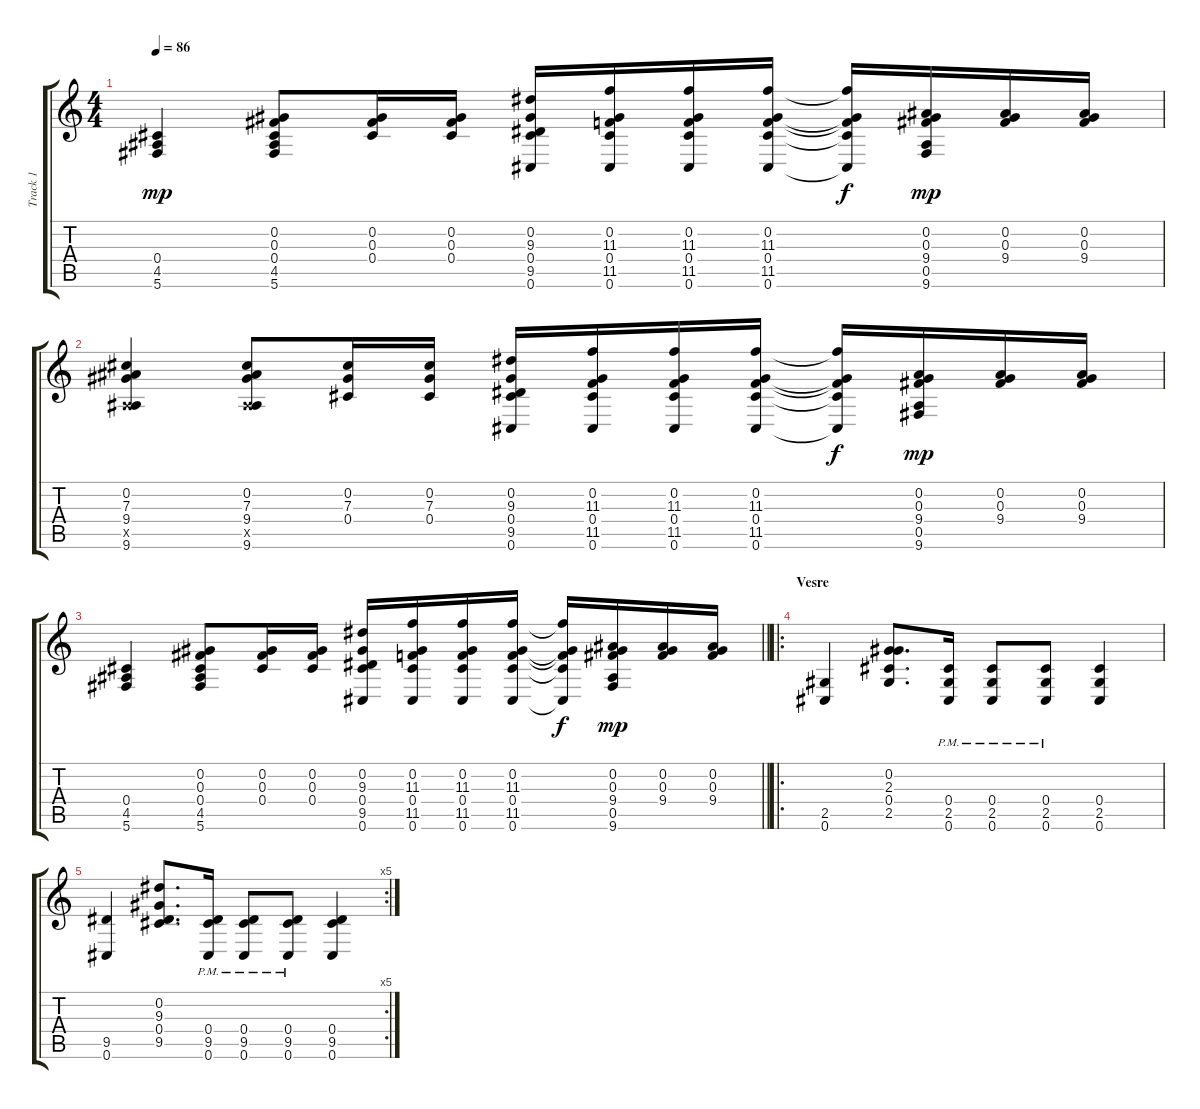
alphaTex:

\track ("Track 1" "Track 1") {instrument acousticguitarsteel}
\staff {score tabs}
\tuning (Db4 Ab3 Gb3 Db3 Gb2 Db2) {hide}
\ts (4 4)
\tempo 86
\clef g2
\ks c
(0.4 4.5 5.6).4{dy mp} (0.2 0.3 0.4 4.5 5.6).8 (0.2 0.3 0.4).16 (0.2 0.3 0.4).16 (0.2 9.3 0.4 9.5 0.6).16 (0.2 11.3 0.4 11.5 0.6).16 (0.2 11.3 0.4 11.5 0.6).16 (0.2 11.3 0.4 11.5 0.6).16 (0.2{t} 11.3{t} 0.4{t} 11.5{t} 0.6{t}).16{dy f} (0.2 0.3 9.4 0.5 9.6).16{dy mp} (0.2 0.3 9.4).16 (0.2 0.3 9.4).16 |
(0.2 7.3 9.4 4.5{x} 9.6).4 (0.2 7.3 9.4 4.5{x} 9.6).8 (0.2 7.3 0.4).16 (0.2 7.3 0.4).16 (0.2 9.3 0.4 9.5 0.6).16 (0.2 11.3 0.4 11.5 0.6).16 (0.2 11.3 0.4 11.5 0.6).16 (0.2 11.3 0.4 11.5 0.6).16 (0.2{t} 11.3{t} 0.4{t} 11.5{t} 0.6{t}).16{dy f} (0.2 0.3 9.4 0.5 9.6).16{dy mp} (0.2 0.3 9.4).16 (0.2 0.3 9.4).16 |
\barLineRight lightlight
(0.4 4.5 5.6).4 (0.2 0.3 0.4 4.5 5.6).8 (0.2 0.3 0.4).16 (0.2 0.3 0.4).16 (0.2 9.3 0.4 9.5 0.6).16 (0.2 11.3 0.4 11.5 0.6).16 (0.2 11.3 0.4 11.5 0.6).16 (0.2 11.3 0.4 11.5 0.6).16 (0.2{t} 11.3{t} 0.4{t} 11.5{t} 0.6{t}).16{dy f} (0.2 0.3 9.4 0.5 9.6).16{dy mp} (0.2 0.3 9.4).16 (0.2 0.3 9.4).16 |
\ro
\section ("" "Vesre")
(2.5 0.6).4 (0.2 2.3 0.4 2.5).8{d} (0.4{pm} 2.5{pm} 0.6{pm}).16 (0.4{pm} 2.5{pm} 0.6{pm}).8 (0.4{pm} 2.5{pm} 0.6{pm}).8 (0.4 2.5 0.6).4 |
\rc 5
(9.5 0.6).4 (0.2 9.3 0.4 9.5).8{d} (0.4{pm} 9.5{pm} 0.6{pm}).16 (0.4{pm} 9.5{pm} 0.6{pm}).8 (0.4{pm} 9.5{pm} 0.6{pm}).8 (0.4 9.5 0.6).4
